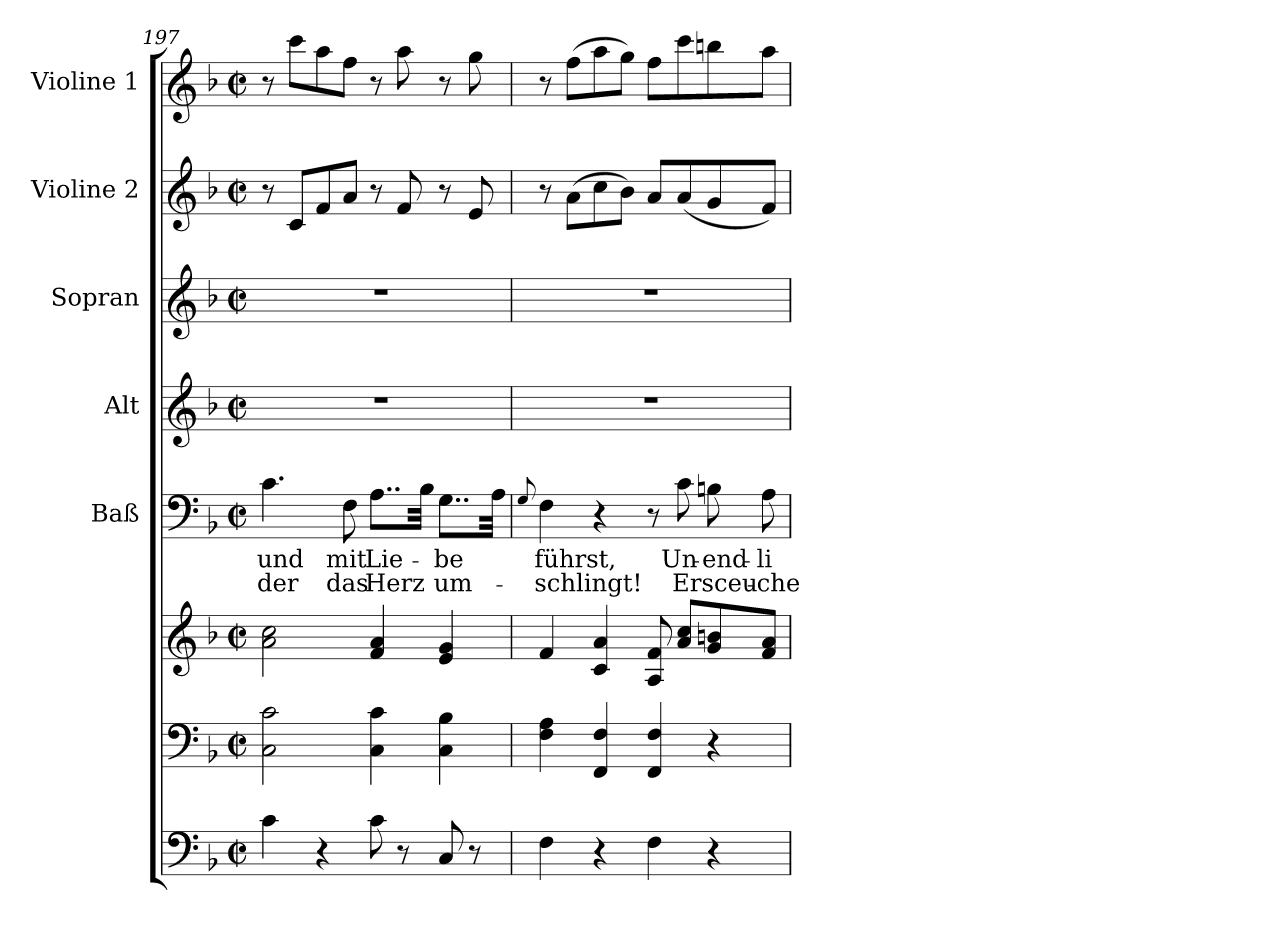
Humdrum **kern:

**kern	**kern	**kern	**kern	**text	**text	**kern	**kern	**kern	**kern
*part7	*part6	*part6	*part5	*part5	*part5	*part4	*part3	*part2	*part1
*staff8	*staff7	*staff6	*staff5	*staff5	*staff5	*staff4	*staff3	*staff2	*staff1
*	*	*	*I"Baß	*	*	*I"Alt	*I"Sopran	*I"Violine 2	*I"Violine 1
*	*	*	*	*	*	*	*	*I'Vln	*I'Vln
!!LO:PB:g=z
*clefF4	*clefF4	*clefG2	*clefF4	*	*	*clefG2	*clefG2	*clefG2	*clefG2
*ITrd7c12	*	*	*	*	*	*	*	*	*
*k[b-]	*k[b-]	*k[b-]	*k[b-]	*	*	*k[b-]	*k[b-]	*k[b-]	*k[b-]
*F:	*F:	*F:	*F:	*	*	*F:	*F:	*F:	*F:
*M2/2	*M2/2	*M2/2	*M2/2	*	*	*M2/2	*M2/2	*M2/2	*M2/2
*met(c|)	*met(c|)	*met(c|)	*met(c|)	*	*	*met(c|)	*met(c|)	*met(c|)	*met(c|)
=197	=197	=197	=197	=197	=197	=197	=197	=197	=197
!	!	!	!	!LO:LY:b	!LO:LY:b	!	!	!	!
4C\	2C\ 2c\	2a\ 2cc\	4.c\	und	der	1r	1r	8r	8r
.	.	.	.	.	.	.	.	8c/L	8ccc\L
4r	.	.	.	.	.	.	.	8f/	8aa\
!	!	!	!	!LO:LY:b	!LO:LY:b	!	!	!	!
.	.	.	8F\	mit	das	.	.	8a/J	8ff\J
!	!	!	!	!LO:LY:b	!LO:LY:b	!	!	!	!
8C\	4C\ 4c\	4f/ 4a/	8..A\L	Lie-	Herz	.	.	8r	8r
8r	.	.	.	.	.	.	.	8f/	8aa\
.	.	.	32B-\Jkk	.	.	.	.	.	.
!	!	!	!	!LO:LY:b	!LO:LY:b	!	!	!	!
8CC/	4C\ 4B-\	4e/ 4g/	8..G\L	-be	um-	.	.	8r	8r
8r	.	.	.	.	.	.	.	8e/	8gg\
.	.	.	32A\Jkk	.	.	.	.	.	.
=198	=198	=198	=198	=198	=198	=198	=198	=198	=198
.	.	.	8qqG/	.	.	.	.	.	.
!	!	!	!	!LO:LY:b	!LO:LY:b	!	!	!	!
4FF\	4F\ 4A\	4f/	4F\	führst,	-schlingt!	1r	1r	8r	8r
.	.	.	.	.	.	.	.	(>8a\L	(>8ff\L
4r	4FF/ 4F/	4c/ 4a/	4r	.	.	.	.	8cc\	8aa\
.	.	.	.	.	.	.	.	8b-\J)	8gg\J)
4FF\	4FF/ 4F/	8A/ 8f/	8r	.	.	.	.	8a/L	8ff\L
!	!	!	!	!LO:LY:b	!LO:LY:b	!	!	!	!
.	.	8a/ 8cc/L	8c\	Un-	Er	.	.	(<8a/	8ccc\
!	!	!	!	!LO:LY:b	!LO:LY:b	!	!	!	!
4r	4r	8g/ 8bn/	8Bn\	-end-	sceu-	.	.	8g/	8bbn\
!	!	!	!	!LO:LY:b	!LO:LY:b	!	!	!	!
.	.	8f/ 8a/J	8A\	-li-	-che	.	.	8f/J)	8aa\J
=	=	=	=	=	=	=	=	=	=
*-	*-	*-	*-	*-	*-	*-	*-	*-	*-
